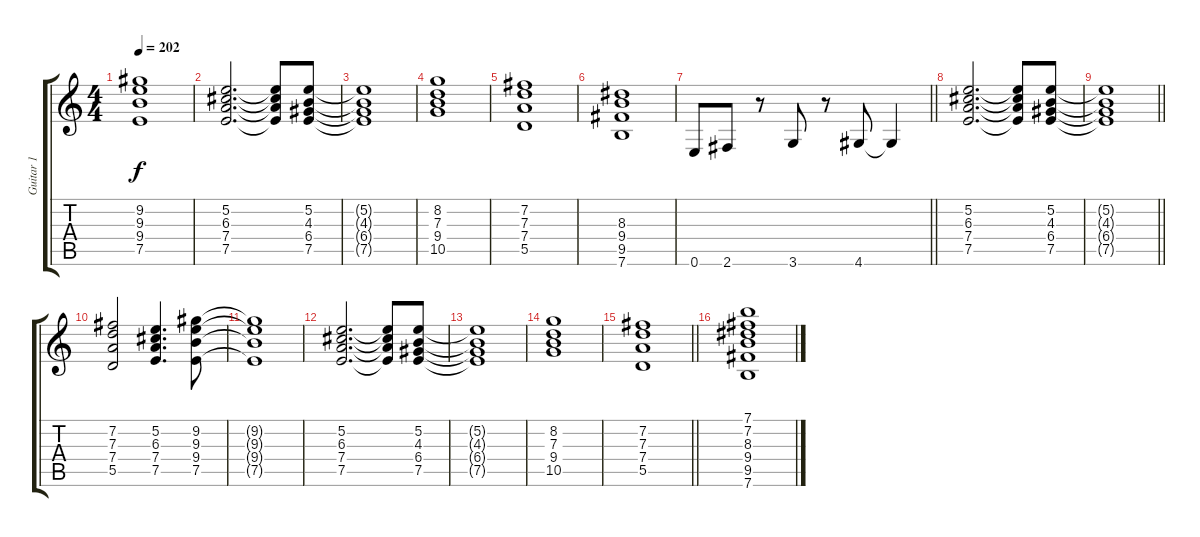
\track ("Guitar 1" "Guitar 1") {instrument overdrivenguitar}
\staff {score tabs}
\tuning (E4 B3 G3 D3 A2 E2) {hide}
\ts (4 4)
\tempo 202
\clef g2
\ks c
(9.2{t} 9.3{t} 9.4{t} 7.5{t}).1{dy f} |
(5.2 6.3 7.4 7.5).2{d} (5.2{t} 6.3{t} 7.4{t} 7.5{t}).8 (5.2 4.3 6.4 7.5).8 |
(5.2{t} 4.3{t} 6.4{t} 7.5{t}).1 |
(8.2 7.3 9.4 10.5).1 |
(7.2 7.3 7.4 5.5).1 |
(8.3 9.4 9.5 7.6).1 |
\barLineRight lightlight
0.6.8 2.6.8 r.8 3.6.8 r.8 4.6.8 4.6{t}.4 |
(5.2 6.3 7.4 7.5).2{d} (5.2{t} 6.3{t} 7.4{t} 7.5{t}).8 (5.2 4.3 6.4 7.5).8 |
\barLineRight lightlight
(5.2{t} 4.3{t} 6.4{t} 7.5{t}).1 |
(7.2 7.3 7.4 5.5).2 (5.2 6.3 7.4 7.5).4{d} (9.2 9.3 9.4 7.5).8 |
(9.2{t} 9.3{t} 9.4{t} 7.5{t}).1 |
(5.2 6.3 7.4 7.5).2{d} (5.2{t} 6.3{t} 7.4{t} 7.5{t}).8 (5.2 4.3 6.4 7.5).8 |
(5.2{t} 4.3{t} 6.4{t} 7.5{t}).1 |
(8.2 7.3 9.4 10.5).1 |
\barLineRight lightlight
(7.2 7.3 7.4 5.5).1 |
(7.1 7.2 8.3 9.4 9.5 7.6).1
